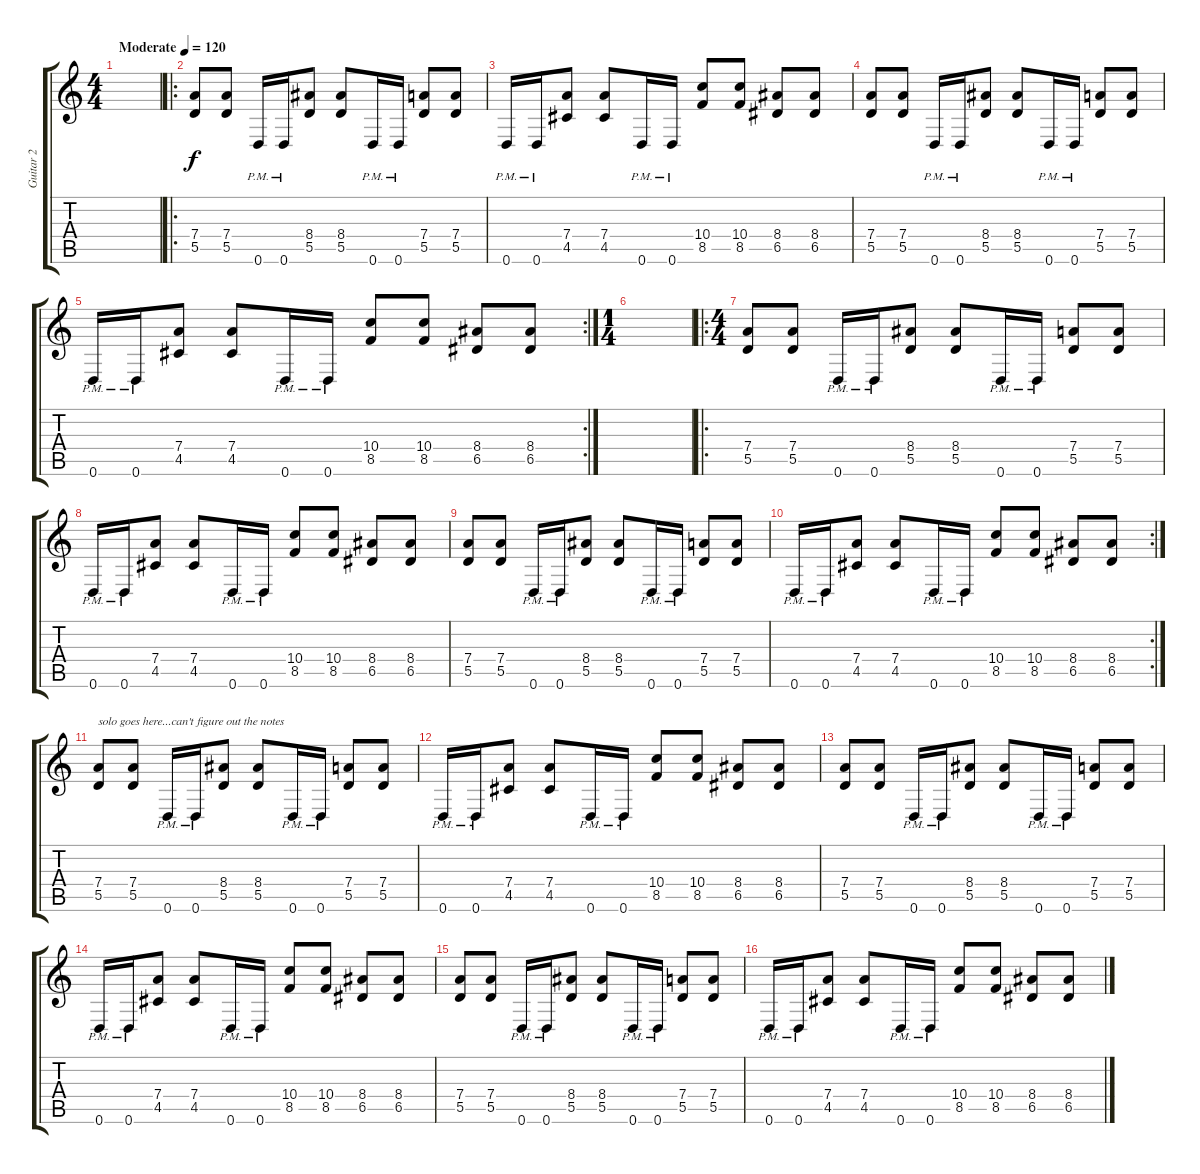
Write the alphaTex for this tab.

\track ("Guitar 2" "Guitar 2") {instrument distortionguitar}
\staff {score tabs}
\tuning (E4 B3 G3 D3 A2 D2) {hide}
\ts (4 4)
\tempo (120 "Moderate")
\clef g2
\ks c
|
\ro
(7.4 5.5).8 (7.4 5.5).8 0.6{pm}.16 0.6{pm}.16 (8.4 5.5).8 (8.4 5.5).8 0.6{pm}.16 0.6{pm}.16 (7.4 5.5).8 (7.4 5.5).8 |
0.6{pm}.16 0.6{pm}.16 (7.4 4.5).8 (7.4 4.5).8 0.6{pm}.16 0.6{pm}.16 (10.4 8.5).8 (10.4 8.5).8 (8.4 6.5).8 (8.4 6.5).8 |
(7.4 5.5).8 (7.4 5.5).8 0.6{pm}.16 0.6{pm}.16 (8.4 5.5).8 (8.4 5.5).8 0.6{pm}.16 0.6{pm}.16 (7.4 5.5).8 (7.4 5.5).8 |
\rc 2
0.6{pm}.16 0.6{pm}.16 (7.4 4.5).8 (7.4 4.5).8 0.6{pm}.16 0.6{pm}.16 (10.4 8.5).8 (10.4 8.5).8 (8.4 6.5).8 (8.4 6.5).8 |
\ts (1 4)
|
\ro
\ts (4 4)
(7.4 5.5).8 (7.4 5.5).8 0.6{pm}.16 0.6{pm}.16 (8.4 5.5).8 (8.4 5.5).8 0.6{pm}.16 0.6{pm}.16 (7.4 5.5).8 (7.4 5.5).8 |
0.6{pm}.16 0.6{pm}.16 (7.4 4.5).8 (7.4 4.5).8 0.6{pm}.16 0.6{pm}.16 (10.4 8.5).8 (10.4 8.5).8 (8.4 6.5).8 (8.4 6.5).8 |
(7.4 5.5).8 (7.4 5.5).8 0.6{pm}.16 0.6{pm}.16 (8.4 5.5).8 (8.4 5.5).8 0.6{pm}.16 0.6{pm}.16 (7.4 5.5).8 (7.4 5.5).8 |
\rc 2
0.6{pm}.16 0.6{pm}.16 (7.4 4.5).8 (7.4 4.5).8 0.6{pm}.16 0.6{pm}.16 (10.4 8.5).8 (10.4 8.5).8 (8.4 6.5).8 (8.4 6.5).8 |
(7.4 5.5).8{txt "solo goes here...can't figure out the notes"} (7.4 5.5).8 0.6{pm}.16 0.6{pm}.16 (8.4 5.5).8 (8.4 5.5).8 0.6{pm}.16 0.6{pm}.16 (7.4 5.5).8 (7.4 5.5).8 |
0.6{pm}.16 0.6{pm}.16 (7.4 4.5).8 (7.4 4.5).8 0.6{pm}.16 0.6{pm}.16 (10.4 8.5).8 (10.4 8.5).8 (8.4 6.5).8 (8.4 6.5).8 |
(7.4 5.5).8 (7.4 5.5).8 0.6{pm}.16 0.6{pm}.16 (8.4 5.5).8 (8.4 5.5).8 0.6{pm}.16 0.6{pm}.16 (7.4 5.5).8 (7.4 5.5).8 |
0.6{pm}.16 0.6{pm}.16 (7.4 4.5).8 (7.4 4.5).8 0.6{pm}.16 0.6{pm}.16 (10.4 8.5).8 (10.4 8.5).8 (8.4 6.5).8 (8.4 6.5).8 |
(7.4 5.5).8 (7.4 5.5).8 0.6{pm}.16 0.6{pm}.16 (8.4 5.5).8 (8.4 5.5).8 0.6{pm}.16 0.6{pm}.16 (7.4 5.5).8 (7.4 5.5).8 |
0.6{pm}.16 0.6{pm}.16 (7.4 4.5).8 (7.4 4.5).8 0.6{pm}.16 0.6{pm}.16 (10.4 8.5).8 (10.4 8.5).8 (8.4 6.5).8 (8.4 6.5).8
